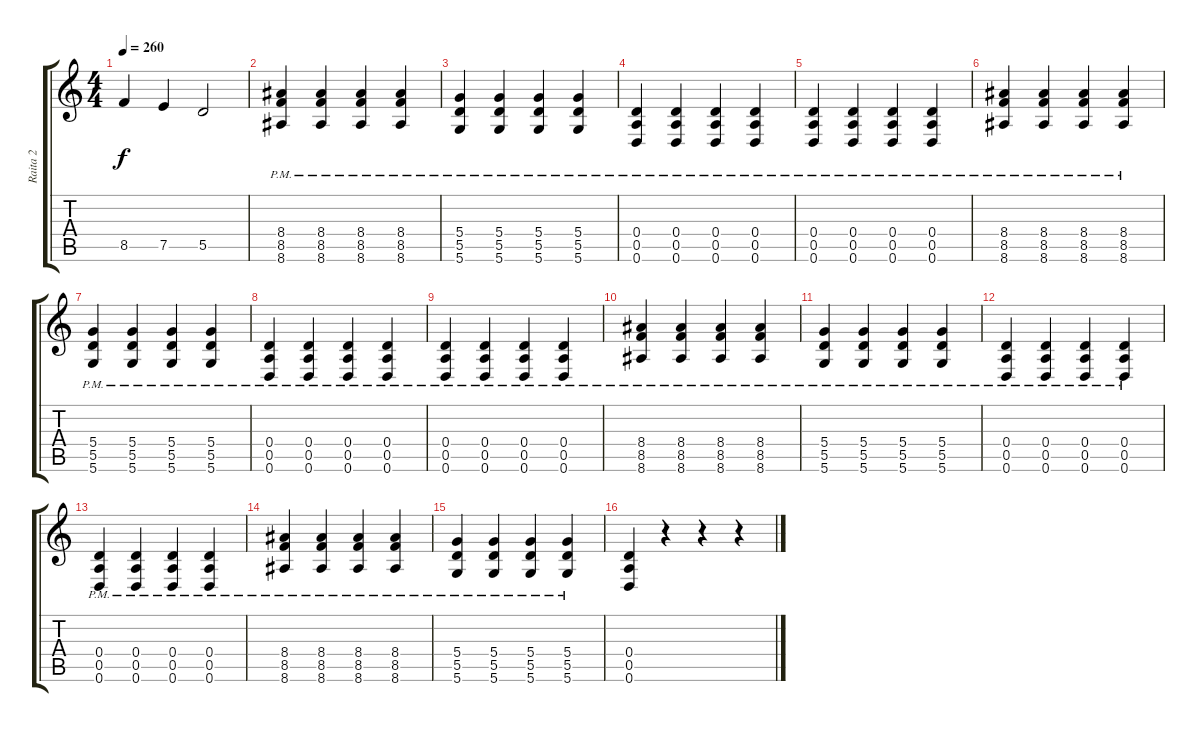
\track ("Raita 2" "Raita 2") {instrument overdrivenguitar}
\staff {score tabs}
\tuning (E4 B3 G3 D3 A2 D2) {hide}
\ts (4 4)
\tempo 260
\clef g2
\ks c
8.5.4{dy f} 7.5.4 5.5.2 |
(8.4{pm} 8.5{pm} 8.6{pm}).4 (8.4{pm} 8.5{pm} 8.6{pm}).4 (8.4{pm} 8.5{pm} 8.6{pm}).4 (8.4{pm} 8.5{pm} 8.6{pm}).4 |
(5.4{pm} 5.5{pm} 5.6{pm}).4 (5.4{pm} 5.5{pm} 5.6{pm}).4 (5.4{pm} 5.5{pm} 5.6{pm}).4 (5.4{pm} 5.5{pm} 5.6{pm}).4 |
(0.4{pm} 0.5{pm} 0.6{pm}).4 (0.4{pm} 0.5{pm} 0.6{pm}).4 (0.4{pm} 0.5{pm} 0.6{pm}).4 (0.4{pm} 0.5{pm} 0.6{pm}).4 |
(0.4{pm} 0.5{pm} 0.6{pm}).4 (0.4{pm} 0.5{pm} 0.6{pm}).4 (0.4{pm} 0.5{pm} 0.6{pm}).4 (0.4{pm} 0.5{pm} 0.6{pm}).4 |
(8.4{pm} 8.5{pm} 8.6{pm}).4 (8.4{pm} 8.5{pm} 8.6{pm}).4 (8.4{pm} 8.5{pm} 8.6{pm}).4 (8.4{pm} 8.5{pm} 8.6{pm}).4 |
(5.4{pm} 5.5{pm} 5.6{pm}).4 (5.4{pm} 5.5{pm} 5.6{pm}).4 (5.4{pm} 5.5{pm} 5.6{pm}).4 (5.4{pm} 5.5{pm} 5.6{pm}).4 |
(0.4{pm} 0.5{pm} 0.6{pm}).4 (0.4{pm} 0.5{pm} 0.6{pm}).4 (0.4{pm} 0.5{pm} 0.6{pm}).4 (0.4{pm} 0.5{pm} 0.6{pm}).4 |
(0.4{pm} 0.5{pm} 0.6{pm}).4 (0.4{pm} 0.5{pm} 0.6{pm}).4 (0.4{pm} 0.5{pm} 0.6{pm}).4 (0.4{pm} 0.5{pm} 0.6{pm}).4 |
(8.4{pm} 8.5{pm} 8.6{pm}).4 (8.4{pm} 8.5{pm} 8.6{pm}).4 (8.4{pm} 8.5{pm} 8.6{pm}).4 (8.4{pm} 8.5{pm} 8.6{pm}).4 |
(5.4{pm} 5.5{pm} 5.6{pm}).4 (5.4{pm} 5.5{pm} 5.6{pm}).4 (5.4{pm} 5.5{pm} 5.6{pm}).4 (5.4{pm} 5.5{pm} 5.6{pm}).4 |
(0.4{pm} 0.5{pm} 0.6{pm}).4 (0.4{pm} 0.5{pm} 0.6{pm}).4 (0.4{pm} 0.5{pm} 0.6{pm}).4 (0.4{pm} 0.5{pm} 0.6{pm}).4 |
(0.4{pm} 0.5{pm} 0.6{pm}).4 (0.4{pm} 0.5{pm} 0.6{pm}).4 (0.4{pm} 0.5{pm} 0.6{pm}).4 (0.4{pm} 0.5{pm} 0.6{pm}).4 |
(8.4{pm} 8.5{pm} 8.6{pm}).4 (8.4{pm} 8.5{pm} 8.6{pm}).4 (8.4{pm} 8.5{pm} 8.6{pm}).4 (8.4{pm} 8.5{pm} 8.6{pm}).4 |
(5.4{pm} 5.5{pm} 5.6{pm}).4 (5.4{pm} 5.5{pm} 5.6{pm}).4 (5.4{pm} 5.5{pm} 5.6{pm}).4 (5.4{pm} 5.5{pm} 5.6{pm}).4 |
(0.4 0.5 0.6).4 r.4 r.4 r.4
